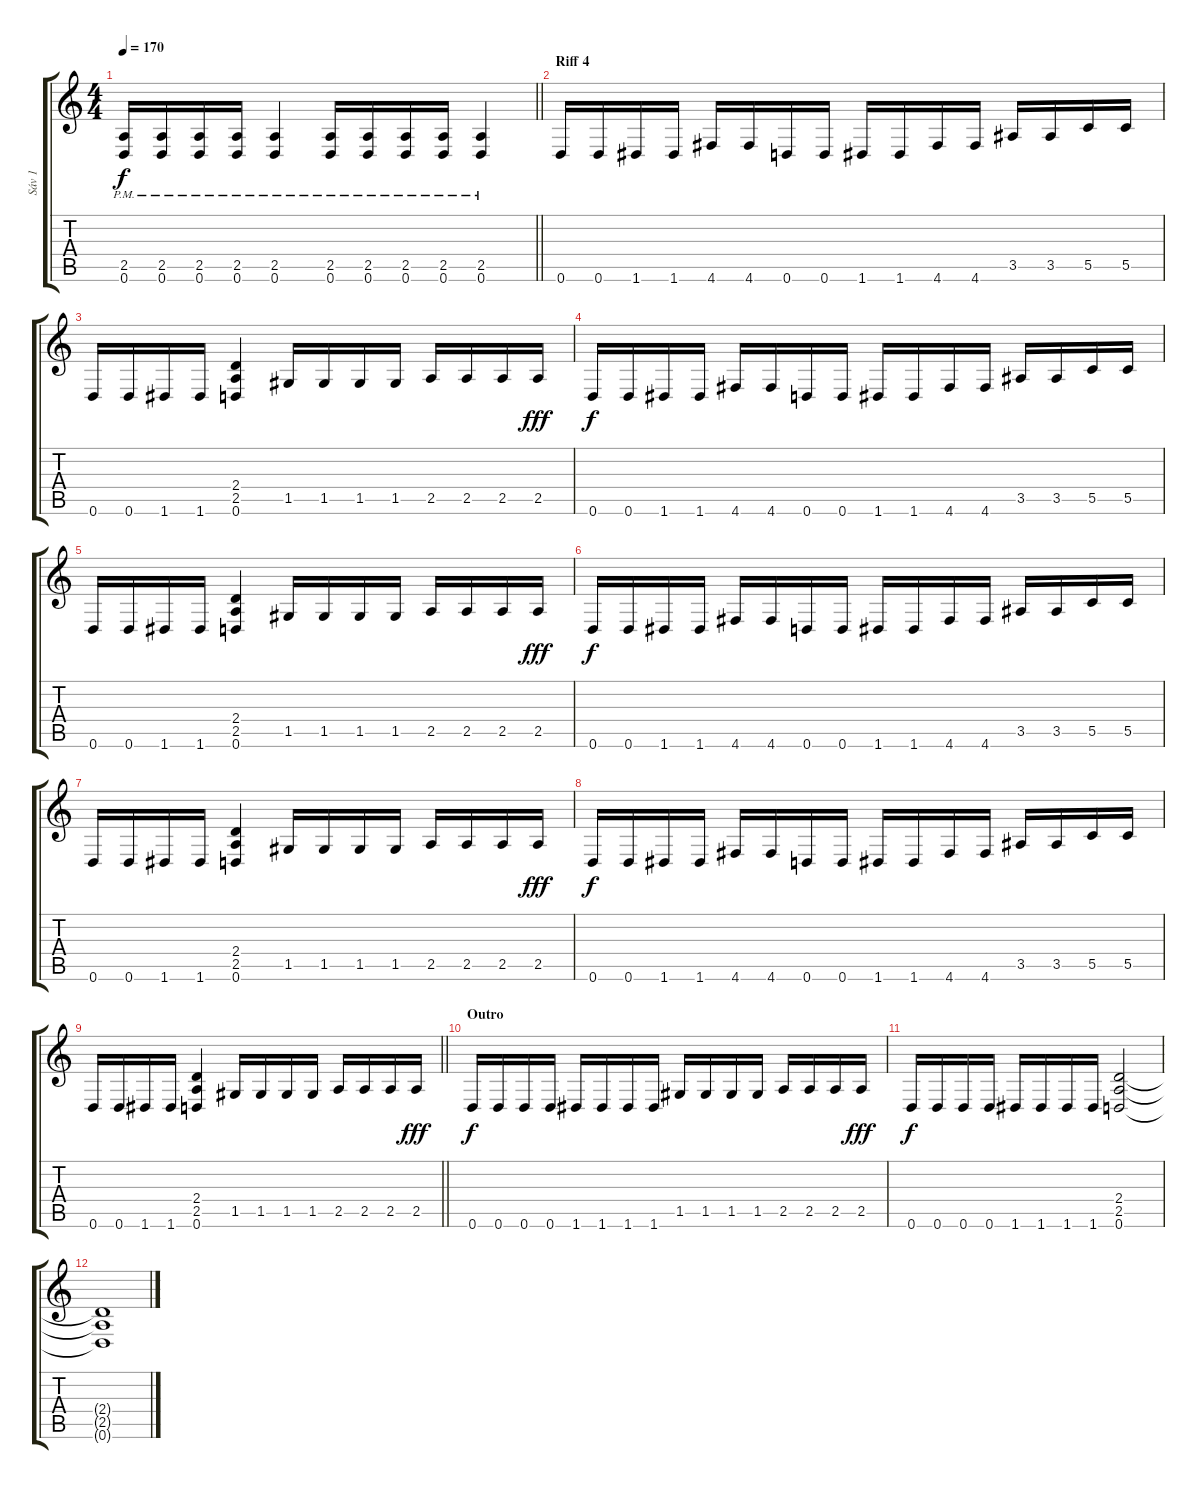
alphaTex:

\track ("Sáv 1" "Sáv 1") {instrument overdrivenguitar}
\staff {score tabs}
\tuning (D4 A3 F3 C3 G2 D2) {hide}
\ts (4 4)
\tempo 170
\clef g2
\barLineRight lightlight
\ks c
(2.5{pm} 0.6{pm}).16{dy f} (2.5{pm} 0.6{pm}).16 (2.5{pm} 0.6{pm}).16 (2.5{pm} 0.6{pm}).16 (2.5{pm} 0.6{pm}).4 (2.5{pm} 0.6{pm}).16 (2.5{pm} 0.6{pm}).16 (2.5{pm} 0.6{pm}).16 (2.5{pm} 0.6{pm}).16 (2.5{pm} 0.6{pm}).4 |
\section ("" "Riff 4")
0.6.16 0.6.16 1.6.16 1.6.16 4.6.16 4.6.16 0.6.16 0.6.16 1.6.16 1.6.16 4.6.16 4.6.16 3.5.16 3.5.16 5.5.16 5.5.16 |
0.6.16 0.6.16 1.6.16 1.6.16 (2.4 2.5 0.6).4 1.5.16 1.5.16 1.5.16 1.5.16 2.5.16 2.5.16 2.5.16 2.5.16{dy fff} |
0.6.16{dy f} 0.6.16 1.6.16 1.6.16 4.6.16 4.6.16 0.6.16 0.6.16 1.6.16 1.6.16 4.6.16 4.6.16 3.5.16 3.5.16 5.5.16 5.5.16 |
0.6.16 0.6.16 1.6.16 1.6.16 (2.4 2.5 0.6).4 1.5.16 1.5.16 1.5.16 1.5.16 2.5.16 2.5.16 2.5.16 2.5.16{dy fff} |
0.6.16{dy f} 0.6.16 1.6.16 1.6.16 4.6.16 4.6.16 0.6.16 0.6.16 1.6.16 1.6.16 4.6.16 4.6.16 3.5.16 3.5.16 5.5.16 5.5.16 |
0.6.16 0.6.16 1.6.16 1.6.16 (2.4 2.5 0.6).4 1.5.16 1.5.16 1.5.16 1.5.16 2.5.16 2.5.16 2.5.16 2.5.16{dy fff} |
0.6.16{dy f} 0.6.16 1.6.16 1.6.16 4.6.16 4.6.16 0.6.16 0.6.16 1.6.16 1.6.16 4.6.16 4.6.16 3.5.16 3.5.16 5.5.16 5.5.16 |
\barLineRight lightlight
0.6.16 0.6.16 1.6.16 1.6.16 (2.4 2.5 0.6).4 1.5.16 1.5.16 1.5.16 1.5.16 2.5.16 2.5.16 2.5.16 2.5.16{dy fff} |
\section ("" "Outro")
0.6.16{dy f} 0.6.16 0.6.16 0.6.16 1.6.16 1.6.16 1.6.16 1.6.16 1.5.16 1.5.16 1.5.16 1.5.16 2.5.16 2.5.16 2.5.16 2.5.16{dy fff} |
0.6.16{dy f} 0.6.16 0.6.16 0.6.16 1.6.16 1.6.16 1.6.16 1.6.16 (2.4 2.5 0.6).2 |
(2.4{t} 2.5{t} 0.6{t}).1
